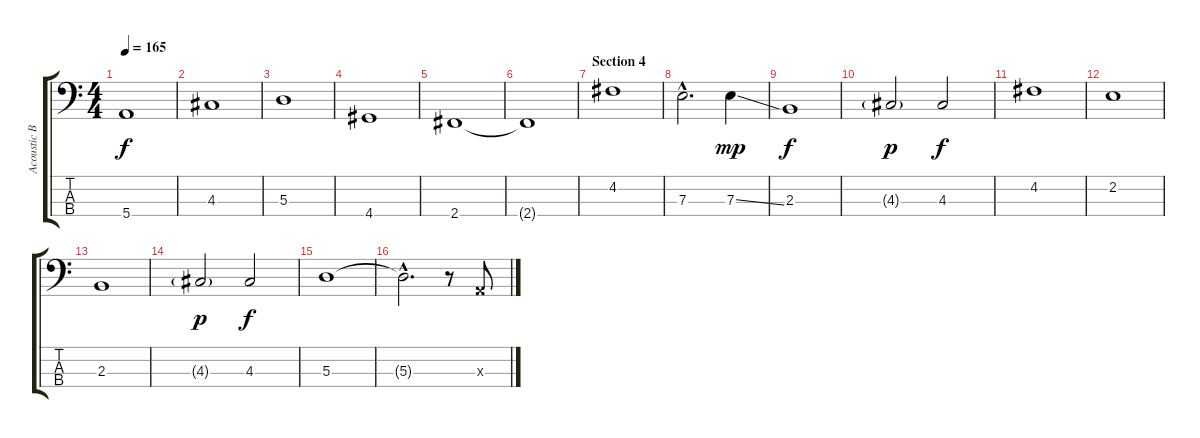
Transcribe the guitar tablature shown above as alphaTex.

\track ("Acoustic Bass" "Acoustic B") {instrument acousticbass}
\staff {score tabs}
\tuning (G2 D2 A1 E1) {hide}
\ts (4 4)
\tempo 165
\clef f4
\ks c
5.4.1{dy f} |
4.3.1 |
5.3.1 |
4.4.1 |
2.4.1 |
2.4{t}.1 |
\section ("" "Section 4")
4.2.1 |
7.3{hac}.2{d} 7.3{ss}.4{dy mp} |
2.3.1{dy f} |
4.3{g}.2{dy p} 4.3.2{dy f} |
4.2.1 |
2.2.1 |
2.3.1 |
4.3{g}.2{dy p} 4.3.2{dy f} |
5.3.1 |
5.3{hac t}.2{d} r.8 0.3{x}.8
